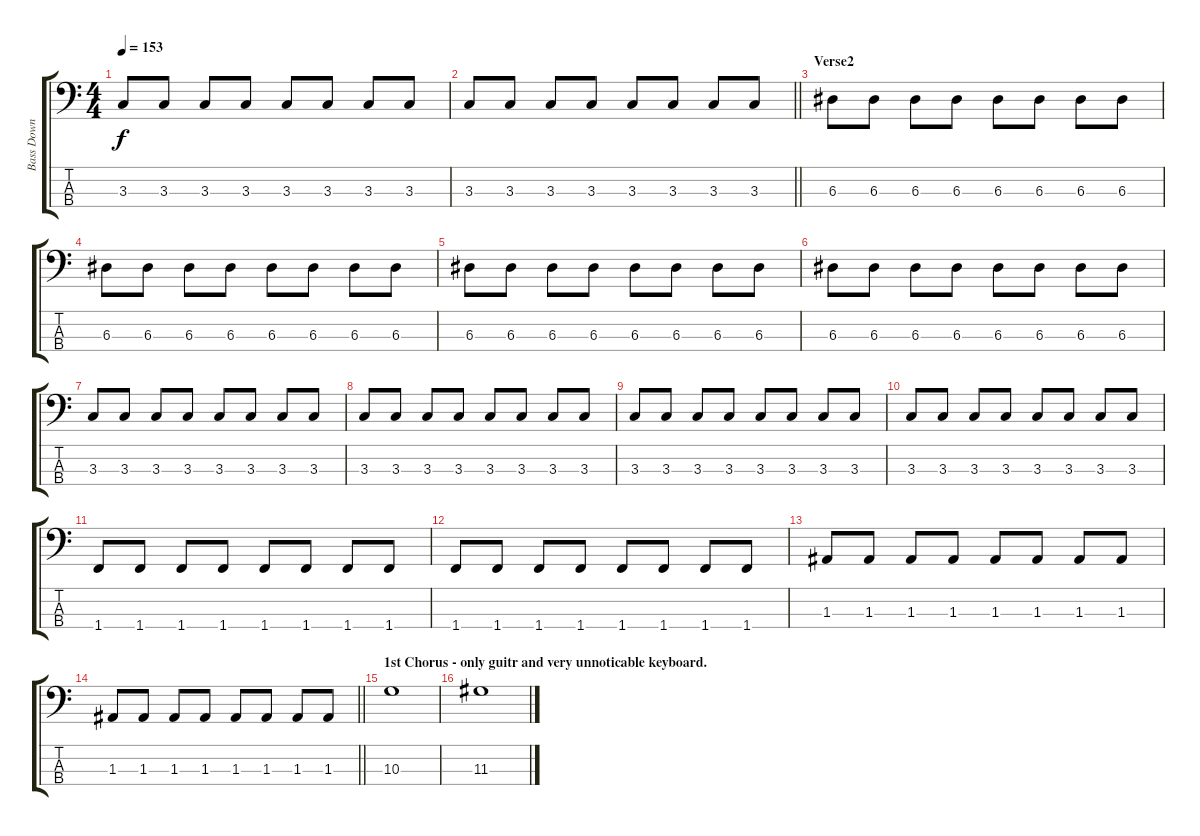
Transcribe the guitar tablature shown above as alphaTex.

\track ("Bass Down 1/2 Step" "Bass Down ") {mute instrument electricbassfinger}
\staff {score tabs}
\tuning (G2 D2 A1 E1) {hide}
\ts (4 4)
\tempo 153
\clef f4
\ks c
3.3.8{dy f} 3.3.8 3.3.8 3.3.8 3.3.8 3.3.8 3.3.8 3.3.8 |
\barLineRight lightlight
3.3.8 3.3.8 3.3.8 3.3.8 3.3.8 3.3.8 3.3.8 3.3.8 |
\section ("" "Verse2")
6.3.8 6.3.8 6.3.8 6.3.8 6.3.8 6.3.8 6.3.8 6.3.8 |
6.3.8 6.3.8 6.3.8 6.3.8 6.3.8 6.3.8 6.3.8 6.3.8 |
6.3.8 6.3.8 6.3.8 6.3.8 6.3.8 6.3.8 6.3.8 6.3.8 |
6.3.8 6.3.8 6.3.8 6.3.8 6.3.8 6.3.8 6.3.8 6.3.8 |
3.3.8 3.3.8 3.3.8 3.3.8 3.3.8 3.3.8 3.3.8 3.3.8 |
3.3.8 3.3.8 3.3.8 3.3.8 3.3.8 3.3.8 3.3.8 3.3.8 |
3.3.8 3.3.8 3.3.8 3.3.8 3.3.8 3.3.8 3.3.8 3.3.8 |
3.3.8 3.3.8 3.3.8 3.3.8 3.3.8 3.3.8 3.3.8 3.3.8 |
1.4.8 1.4.8 1.4.8 1.4.8 1.4.8 1.4.8 1.4.8 1.4.8 |
1.4.8 1.4.8 1.4.8 1.4.8 1.4.8 1.4.8 1.4.8 1.4.8 |
1.3.8 1.3.8 1.3.8 1.3.8 1.3.8 1.3.8 1.3.8 1.3.8 |
\barLineRight lightlight
1.3.8 1.3.8 1.3.8 1.3.8 1.3.8 1.3.8 1.3.8 1.3.8 |
\section ("" "1st Chorus - only guitr and very unnoticable keyboard.")
10.3.1 |
11.3.1
